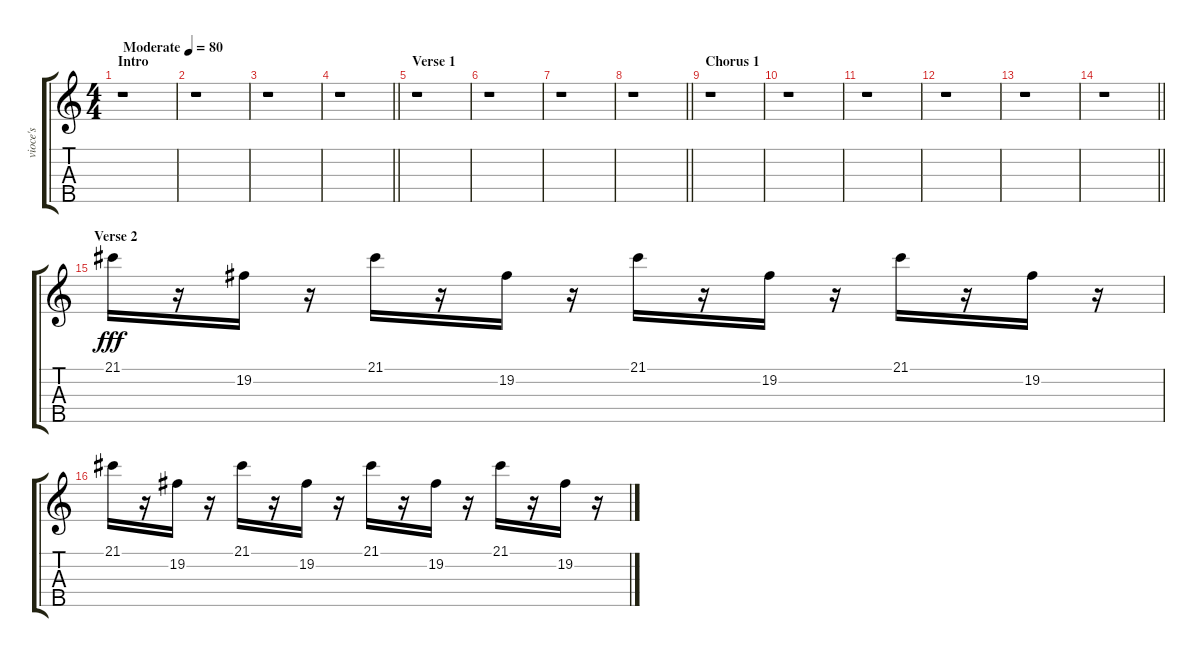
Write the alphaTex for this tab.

\track ("vioce's" "vioce's") {instrument stringensemble1}
\staff {score tabs}
\tuning (E4 B3 G3 D3 A2) {hide}
\ts (4 4)
\section ("" "Intro")
\tempo (80 "Moderate")
\clef g2
\ks c
r.1{dy fff instrument stringensemble1} |
r.1 |
r.1 |
\barLineRight lightlight
r.1 |
\section ("" "Verse 1")
r.1 |
r.1 |
r.1 |
\barLineRight lightlight
r.1 |
\section ("" "Chorus 1")
r.1 |
r.1 |
r.1 |
r.1 |
r.1 |
\barLineRight lightlight
r.1 |
\section ("" "Verse 2")
21.1.16 r.16 19.2.16 r.16 21.1.16 r.16 19.2.16 r.16 21.1.16 r.16 19.2.16 r.16 21.1.16 r.16 19.2.16 r.16 |
21.1.16 r.16 19.2.16 r.16 21.1.16 r.16 19.2.16 r.16 21.1.16 r.16 19.2.16 r.16 21.1.16 r.16 19.2.16 r.16
